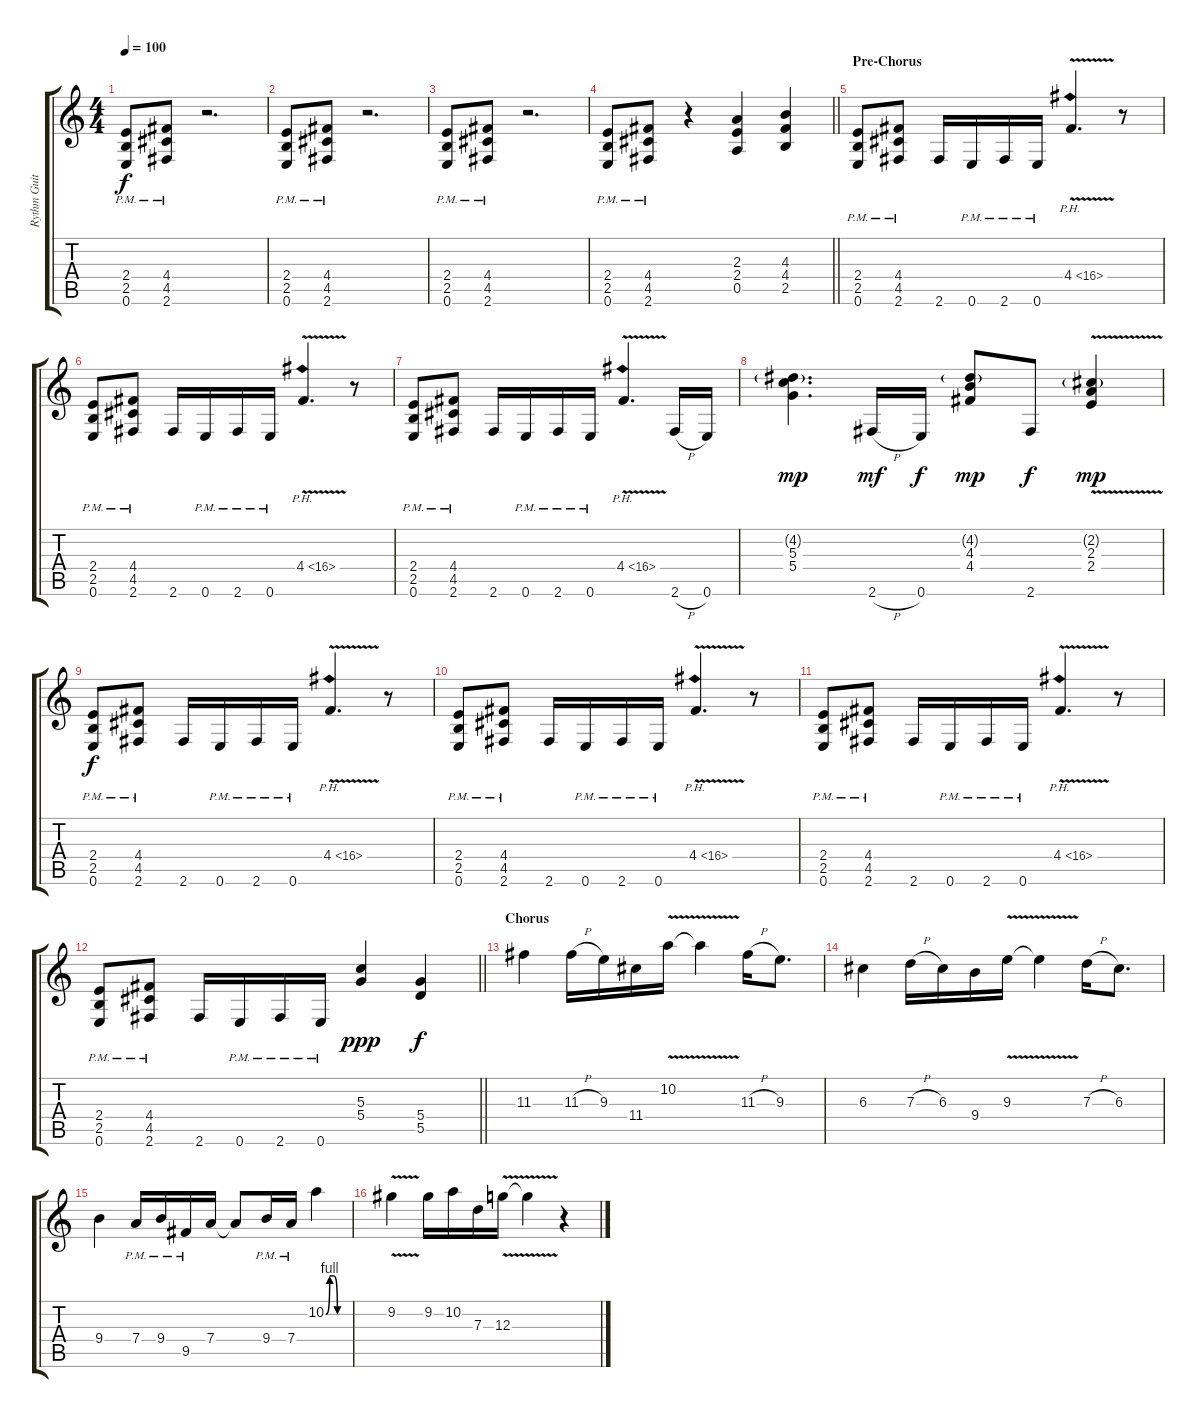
\track ("Rythm Guitar (Slash)" "Rythm Guit") {instrument distortionguitar}
\staff {score tabs}
\tuning (E4 B3 G3 D3 A2 E2) {hide}
\ts (4 4)
\tempo 100
\clef g2
\ks c
(2.4{pm} 2.5{pm} 0.6{pm}).8{dy f} (4.4{pm} 4.5{pm} 2.6{pm}).8 r.2{d} |
(2.4{pm} 2.5{pm} 0.6{pm}).8 (4.4{pm} 4.5{pm} 2.6{pm}).8 r.2{d} |
(2.4{pm} 2.5{pm} 0.6{pm}).8 (4.4{pm} 4.5{pm} 2.6{pm}).8 r.2{d} |
\barLineRight lightlight
(2.4{pm} 2.5{pm} 0.6{pm}).8 (4.4{pm} 4.5{pm} 2.6{pm}).8 r.4 (2.3 2.4 0.5).4 (4.3 4.4 2.5).4 |
\section ("" "Pre-Chorus")
(2.4{pm} 2.5{pm} 0.6{pm}).8 (4.4{pm} 4.5{pm} 2.6{pm}).8 2.6.16 0.6{pm}.16 2.6{pm}.16 0.6{pm}.16 4.4{ph 12 v}.4{d} r.8 |
(2.4{pm} 2.5{pm} 0.6{pm}).8 (4.4{pm} 4.5{pm} 2.6{pm}).8 2.6.16 0.6{pm}.16 2.6{pm}.16 0.6{pm}.16 4.4{ph 12 v}.4{d} r.8 |
(2.4{pm} 2.5{pm} 0.6{pm}).8 (4.4{pm} 4.5{pm} 2.6{pm}).8 2.6.16 0.6{pm}.16 2.6{pm}.16 0.6{pm}.16 4.4{ph 12 v}.4{d} 2.6{h}.16 0.6.16 |
(4.2{g} 5.3 5.4).4{d dy mp} 2.6{h}.16{dy mf} 0.6.16{dy f} (4.2{g} 4.3 4.4).8{dy mp} 2.6.8{dy f} (2.2{g} 2.3{v} 2.4{v}).4{dy mp} |
(2.4{pm} 2.5{pm} 0.6{pm}).8{dy f} (4.4{pm} 4.5{pm} 2.6{pm}).8 2.6.16 0.6{pm}.16 2.6{pm}.16 0.6{pm}.16 4.4{ph 12 v}.4{d} r.8 |
(2.4{pm} 2.5{pm} 0.6{pm}).8 (4.4{pm} 4.5{pm} 2.6{pm}).8 2.6.16 0.6{pm}.16 2.6{pm}.16 0.6{pm}.16 4.4{ph 12 v}.4{d} r.8 |
(2.4{pm} 2.5{pm} 0.6{pm}).8 (4.4{pm} 4.5{pm} 2.6{pm}).8 2.6.16 0.6{pm}.16 2.6{pm}.16 0.6{pm}.16 4.4{ph 12 v}.4{d} r.8 |
\barLineRight lightlight
(2.4{pm} 2.5{pm} 0.6{pm}).8 (4.4{pm} 4.5{pm} 2.6{pm}).8 2.6.16 0.6{pm}.16 2.6{pm}.16 0.6{pm}.16 (5.3 5.4).4{dy ppp} (5.4 5.5).4{dy f} |
\section ("" "Chorus")
11.3.4 11.3{h}.16 9.3.16 11.4.16 10.2{v}.16 10.2{t}.4 11.3{h}.16 9.3.8{d} |
6.3.4 7.3{h}.16 6.3.16 9.4.16 9.3{v}.16 9.3{t}.4 7.3{h}.16 6.3.8{d} |
9.4.4 7.4{pm}.16 9.4{pm}.16 9.5{pm}.16 7.4.16 7.4{t}.8 9.4{pm}.16 7.4{pm}.16 10.2{be (custom 0 0 10 4 20 4 30 0 60 0)}.4 |
9.2{v}.4 9.2.16 10.2.16 7.3.16 12.3{v}.16 12.3{t}.4 r.4
